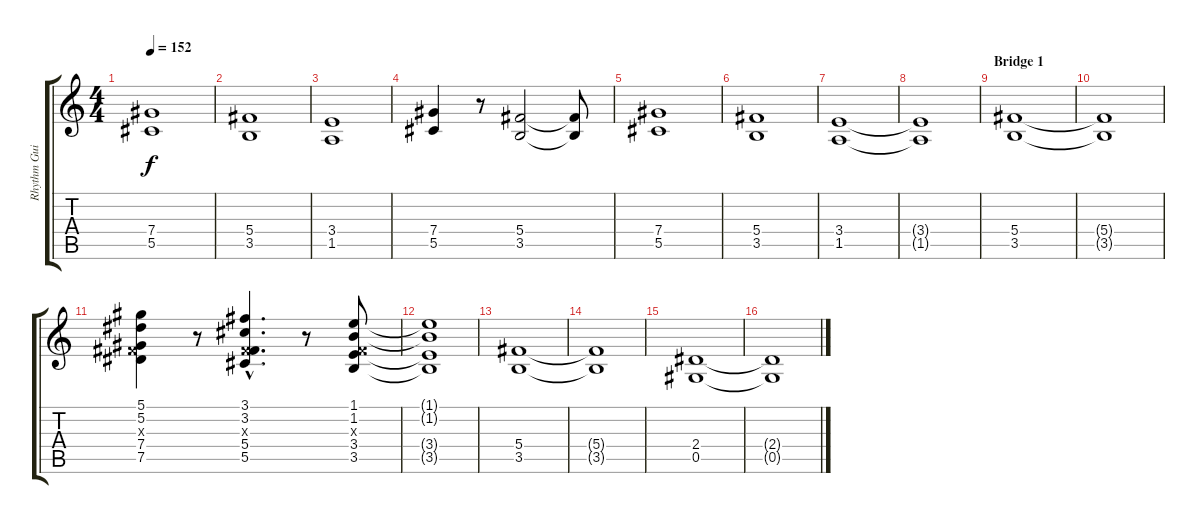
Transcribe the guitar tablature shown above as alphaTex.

\track ("Rhythm Guitar 1" "Rhythm Gui") {instrument distortionguitar}
\staff {score tabs}
\tuning (Eb4 Bb3 Gb3 Db3 Ab2 Eb2) {hide}
\ts (4 4)
\tempo 152
\clef g2
\ks c
(7.4 5.5).1{dy f} |
(5.4 3.5).1 |
(3.4 1.5).1 |
(7.4 5.5).4 r.8 (5.4 3.5).2 (5.4{t} 3.5{t}).8 |
(7.4 5.5).1 |
(5.4 3.5).1 |
(3.4 1.5).1 |
(3.4{t} 1.5{t}).1 |
\section ("" "Bridge 1")
(5.4 3.5).1 |
(5.4{t} 3.5{t}).1 |
(5.1 5.2 0.3{x} 7.4 7.5).4 r.8 (3.1{hac} 3.2{hac} 0.3{hac x} 5.4{hac} 5.5{hac}).4{d} r.8 (1.1 1.2 0.3{x} 3.4 3.5).8 |
(1.1{t} 1.2{t} 3.4{t} 3.5{t}).1 |
(5.4 3.5).1 |
(5.4{t} 3.5{t}).1 |
(2.4 0.5).1 |
(2.4{t} 0.5{t}).1
